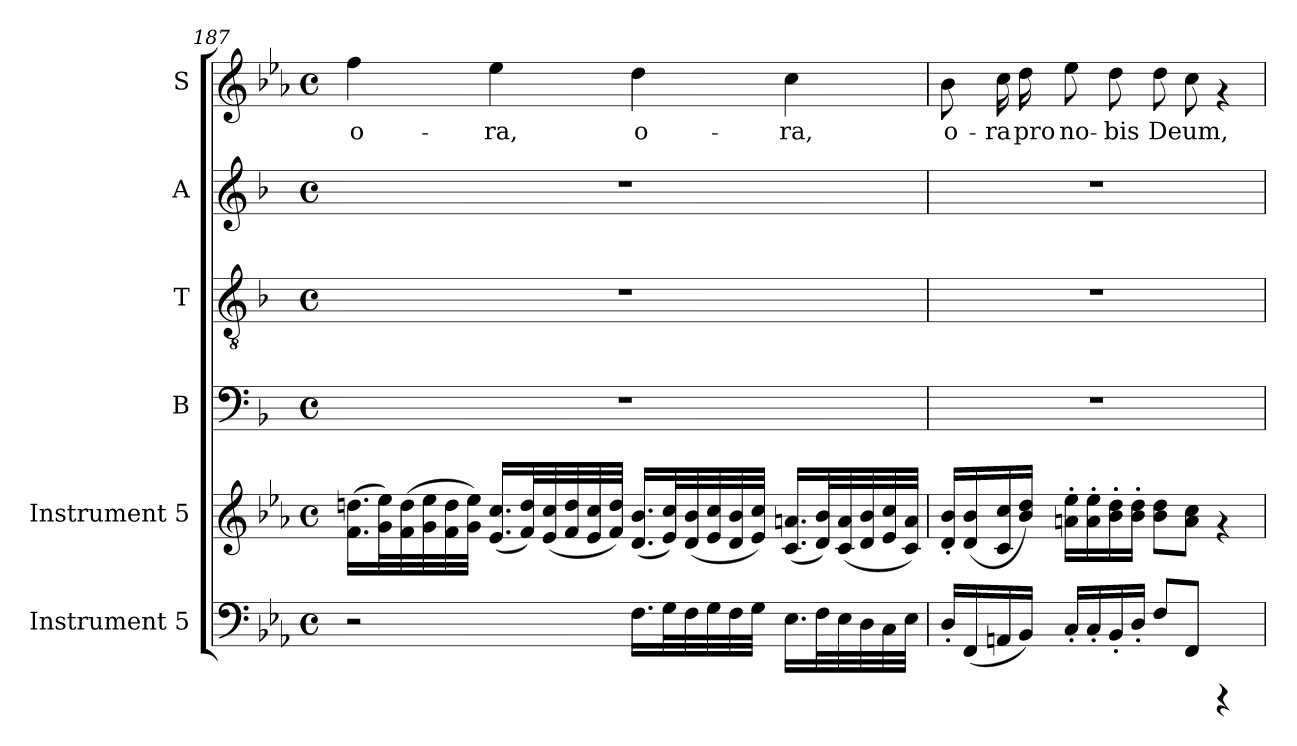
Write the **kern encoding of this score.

**kern	**kern	**kern	**kern	**kern	**kern	**text
*part6	*part5	*part4	*part3	*part2	*part1	*part1
*staff6	*staff5	*staff4	*staff3	*staff2	*staff1	*staff1
*I"Instrument 5	*I"Instrument 5	*I"B	*I"T	*I"A	*I"S	*
*	*	*I'B	*I'T	*I'A	*I'S	*
*clefF4	*clefG2	*clefF4	*clefGv2	*clefG2	*clefG2	*
*k[b-e-a-]	*k[b-e-a-]	*k[b-]	*k[b-]	*k[b-]	*k[b-e-a-]	*
*E-:	*E-:	*F:	*F:	*F:	*E-:	*
*M4/4	*M4/4	*M4/4	*M4/4	*M4/4	*M4/4	*
*met(c)	*met(c)	*met(c)	*met(c)	*met(c)	*met(c)	*
=187	=187	=187	=187	=187	=187	=187
!	!	!	!	!	!	!LO:LY:b:cj
2r	(>16.f\ 16.ddn\L	1r	1r	1r	4ff\	o-
.	32g\ 32ee-\)	.	.	.	.	.
.	(>32dd\ 32f\	.	.	.	.	.
.	32g\ 32ee-\	.	.	.	.	.
.	32f\ 32dd\	.	.	.	.	.
.	32ee-\ 32g\J)	.	.	.	.	.
!	!	!	!	!	!	!LO:LY:b:cj
.	(<16.cc/ 16.e-/L	.	.	.	4ee-\	-ra,
.	32f/ 32dd/)	.	.	.	.	.
.	(<32e-/ 32cc/	.	.	.	.	.
.	32f/ 32dd/	.	.	.	.	.
.	32e-/ 32cc/	.	.	.	.	.
.	32dd/ 32f/J)	.	.	.	.	.
!	!	!	!	!	!	!LO:LY:b:cj
16.F\L	(<16.d/ 16.b-/L	.	.	.	4dd\	o-
32G\	32e-/ 32cc/)	.	.	.	.	.
32F\	(<32d/ 32b-/	.	.	.	.	.
32G\	32e-/ 32cc/	.	.	.	.	.
32F\	32d/ 32b-/	.	.	.	.	.
32G\J	32e-/ 32cc/J)	.	.	.	.	.
!	!	!	!	!	!	!LO:LY:b:cj
16.E-\L	(<16.c/ 16.an/L	.	.	.	4cc\	-ra,
32F\	32b-/ 32d/)	.	.	.	.	.
32E-\	(<32a/ 32c/	.	.	.	.	.
32D\	32d/ 32b-/	.	.	.	.	.
32C\	32e-/ 32cc/	.	.	.	.	.
32E-\J	32a/ 32c/J)	.	.	.	.	.
=188	=188	=188	=188	=188	=188	=188
!	!	!	!	!	!	!LO:LY:b:cj
16D'</L	16b-/'< 16d/'<L	1r	1r	1r	8b-\	o-
(<16FF/	(<16d/ 16b-/	.	.	.	.	.
!	!	!	!	!	!	!LO:LY:b:cj
16AAn/	16c/ 16cc/	.	.	.	16cc\	-ra
!	!	!	!	!	!	!LO:LY:b:cj
16BB-/J)	16b-/ 16dd/J)	.	.	.	16dd\	pro
!	!	!	!	!	!	!LO:LY:b:cj
16C'</L	16an\'> 16ee-\'>L	.	.	.	8ee-\	no-
16C'</	16a\'> 16ee-\'>	.	.	.	.	.
!	!	!	!	!	!	!LO:LY:b:cj
16BB-'</	16dd\'> 16b-\'>	.	.	.	8dd\	-bis
16D'</J	16dd\'> 16b-\'>J	.	.	.	.	.
!	!	!	!	!	!	!LO:LY:b:cj
8F/L	8dd\ 8b-\L	.	.	.	8dd\	Deum,
!	!	!	!	!	!	!LO:LY:b:cj
8FF/J	8a\ 8cc\J	.	.	.	8cc\	.
4rCCC	4rf	.	.	.	4rf	.
=	=	=	=	=	=	=
*-	*-	*-	*-	*-	*-	*-
